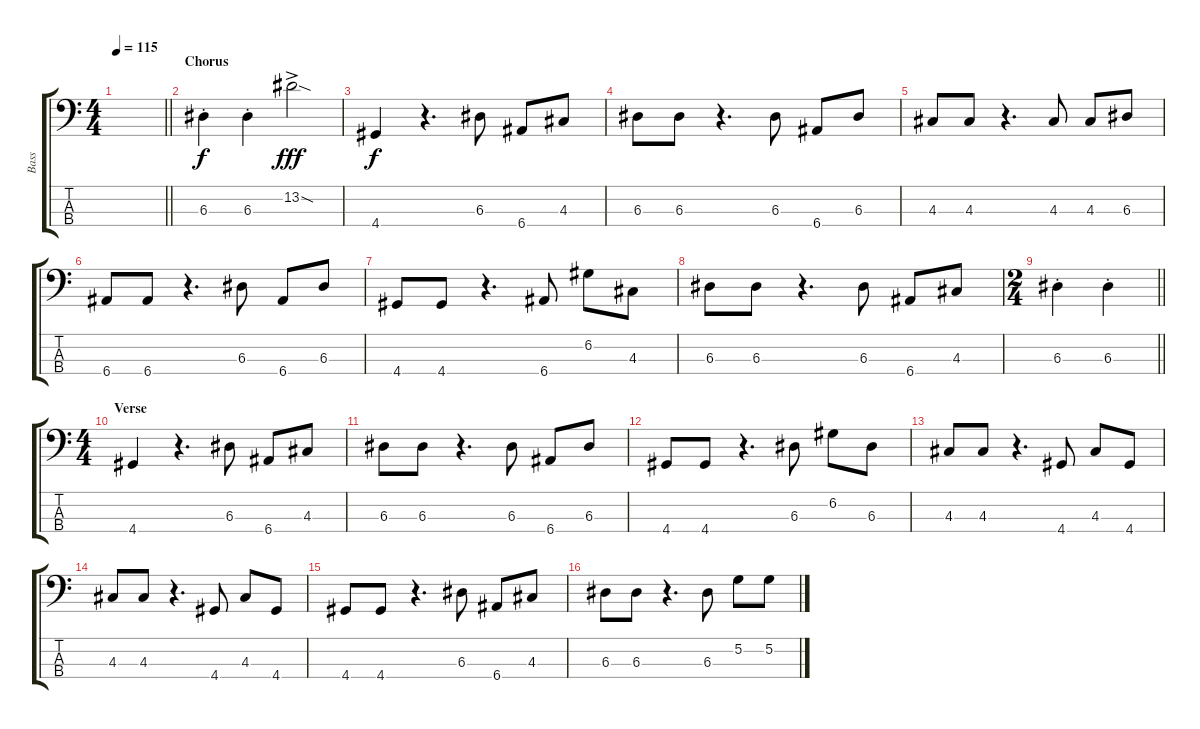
\track ("Bass" "Bass") {instrument electricbassfinger}
\staff {score tabs}
\tuning (G2 D2 A1 E1) {hide}
\ts (4 4)
\tempo 115
\clef f4
\barLineRight lightlight
\ks c
|
\section ("" "Chorus")
6.3{st}.4 6.3{st}.4 13.2{sod ac}.2{dy fff} |
4.4.4{dy f} r.4{d} 6.3.8 6.4.8 4.3.8 |
6.3.8 6.3.8 r.4{d} 6.3.8 6.4.8 6.3.8 |
4.3.8 4.3.8 r.4{d} 4.3.8 4.3.8 6.3.8 |
6.4.8 6.4.8 r.4{d} 6.3.8 6.4.8 6.3.8 |
4.4.8 4.4.8 r.4{d} 6.4.8 6.2.8 4.3.8 |
6.3.8 6.3.8 r.4{d} 6.3.8 6.4.8 4.3.8 |
\ts (2 4)
\barLineRight lightlight
6.3{st}.4 6.3{st}.4 |
\ts (4 4)
\section ("" "Verse")
4.4.4 r.4{d} 6.3.8 6.4.8 4.3.8 |
6.3.8 6.3.8 r.4{d} 6.3.8 6.4.8 6.3.8 |
4.4.8 4.4.8 r.4{d} 6.3.8 6.2.8 6.3.8 |
4.3.8 4.3.8 r.4{d} 4.4.8 4.3.8 4.4.8 |
4.3.8 4.3.8 r.4{d} 4.4.8 4.3.8 4.4.8 |
4.4.8 4.4.8 r.4{d} 6.3.8 6.4.8 4.3.8 |
6.3.8 6.3.8 r.4{d} 6.3.8 5.2.8 5.2.8
